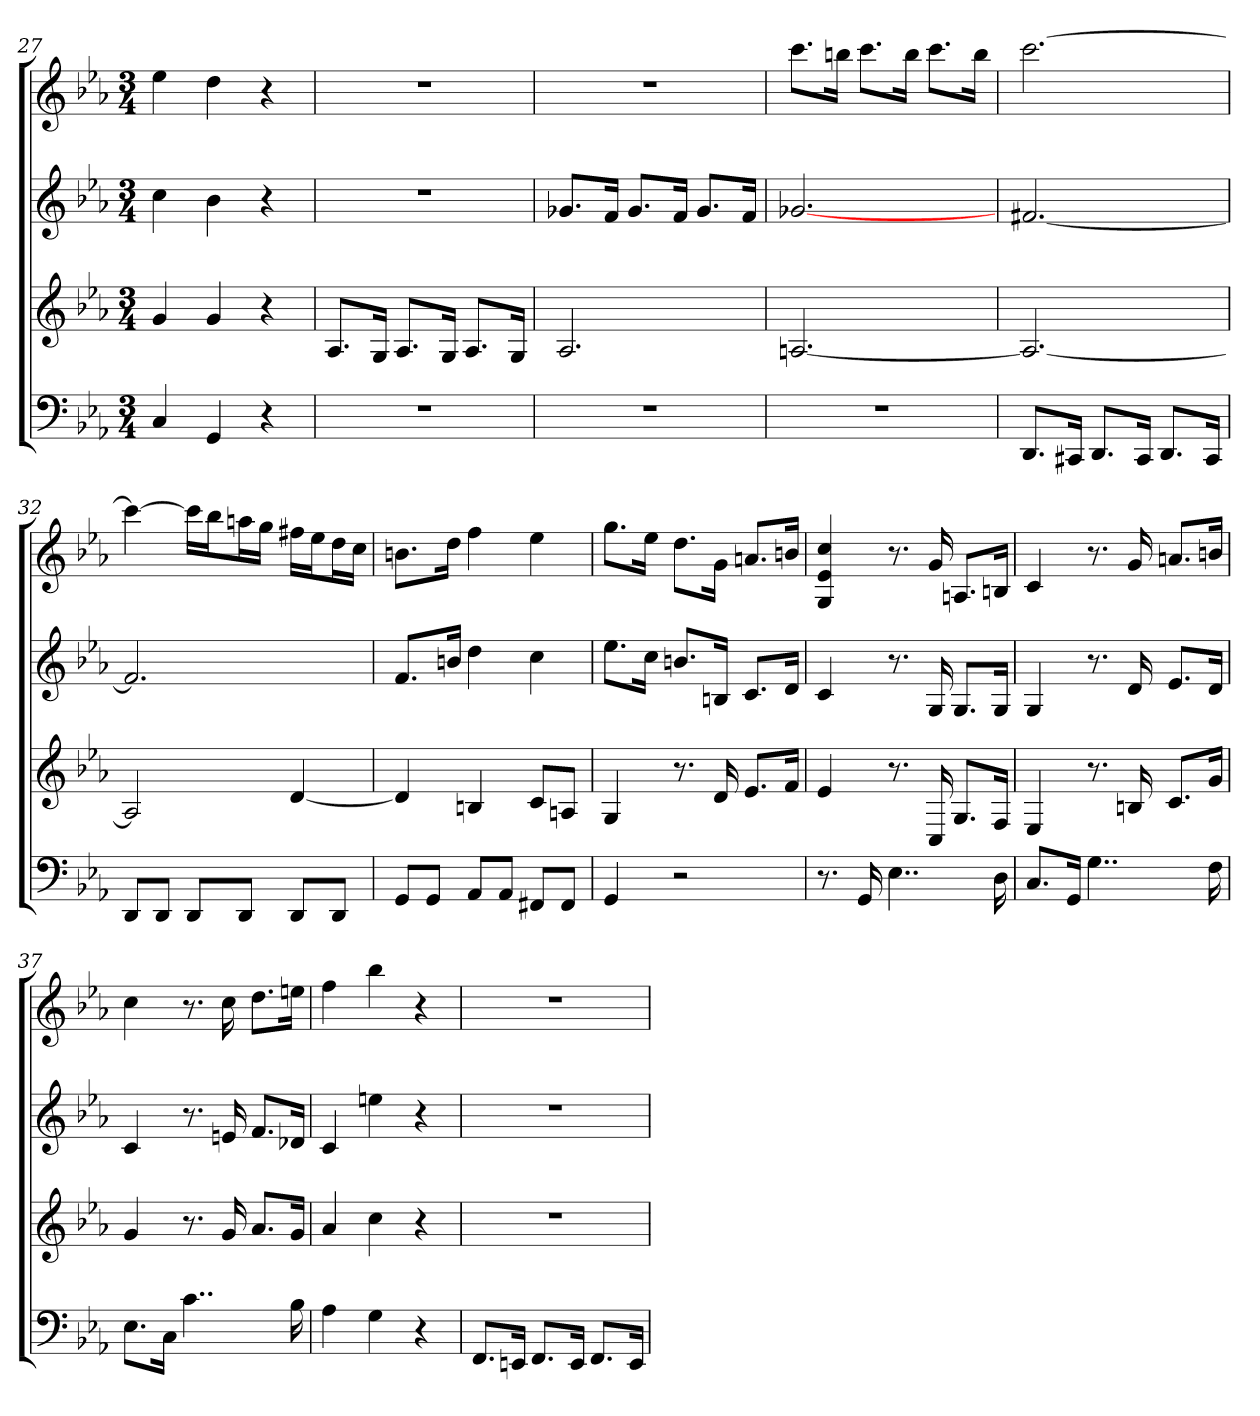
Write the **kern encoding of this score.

**kern	**kern	**kern	**kern
*part4	*part3	*part2	*part1
*staff4	*staff3	*staff2	*staff1
*k[b-e-a-]	*k[b-e-a-]	*k[b-e-a-]	*k[b-e-a-]
*c:	*c:	*c:	*c:
*M3/4	*M3/4	*M3/4	*M3/4
=27	=27	=27	=27
4C	4g	4cc	4ee-
4GG	4g	4b-	4dd
4r	4r	4r	4r
=28	=28	=28	=28
2.r	8.A-L	2.r	2.r
.	16GJk	.	.
.	8.A-L	.	.
.	16GJk	.	.
.	8.A-L	.	.
.	16GJk	.	.
=29	=29	=29	=29
2.r	2.A-	8.g-XL	2.r
.	.	16fJk	.
.	.	8.g-L	.
.	.	16fJk	.
.	.	8.g-L	.
.	.	16fJk	.
=30	=30	=30	=30
2.r	[2.An	[2.g-X	8.cccL
.	.	.	16bbnJk
.	.	.	8.cccL
.	.	.	16bbJk
.	.	.	8.cccL
.	.	.	16bbJk
=31	=31	=31	=31
8.DDL	2.A_	[2.f#X	[2.ccc
16CC#XJk	.	.	.
8.DDL	.	.	.
16CC#Jk	.	.	.
8.DDL	.	.	.
16CC#Jk	.	.	.
=32	=32	=32	=32
8DDL	2A]	2.f#]	4ccc_
8DDJ	.	.	.
8DDL	.	.	16cccLL]
.	.	.	16bb-J
8DDJ	.	.	16aanL
.	.	.	16ggJJ
8DDL	[4d	.	16ff#XLL
.	.	.	16ee-J
8DDJ	.	.	16ddL
.	.	.	16ccJJ
=33	=33	=33	=33
8GGL	4d]	8.fL	8.bnL
8GGJ	.	.	.
.	.	16bnJk	16ddJk
8AA-L	4Bn	4dd	4ff
8AA-J	.	.	.
8FF#XL	8cL	4cc	4ee-
8FF#J	8AnJ	.	.
=34	=34	=34	=34
4GG	4G	8.ee-L	8.ggL
.	.	16ccJk	16ee-Jk
2r	8.r	8.bnL	8.ddL
.	16d	16BnJk	16gJk
.	8.e-L	8.cL	8.anL
.	16fJk	16dJk	16bnJk
=35	=35	=35	=35
8.r	4e-	4c	4G 4e- 4cc
16GG	.	.	.
4..E-	8.r	8.r	8.r
.	16C	16G	16g
.	8.GL	8.GL	8.AnL
16D	16FJk	16GJk	16BnJk
=36	=36	=36	=36
8.CL	4E-	4G	4c
16GGJk	.	.	.
4..G	8.r	8.r	8.r
.	16Bn	16d	16g
.	8.cL	8.e-L	8.anL
16F	16gJk	16dJk	16bnJk
=37	=37	=37	=37
8.E-L	4g	4c	4cc
16CJk	.	.	.
4..c	8.r	8.r	8.r
.	16g	16en	16cc
.	8.a-L	8.fL	8.ddL
16B-	16gJk	16d-XJk	16eenJk
=38	=38	=38	=38
4A-	4a-	4c	4ff
4G	4cc	4een	4bb-
4r	4r	4r	4r
=39	=39	=39	=39
8.FFL	2.r	2.r	2.r
16EEnJk	.	.	.
8.FFL	.	.	.
16EEJk	.	.	.
8.FFL	.	.	.
16EEJk	.	.	.
=	=	=	=
*-	*-	*-	*-
